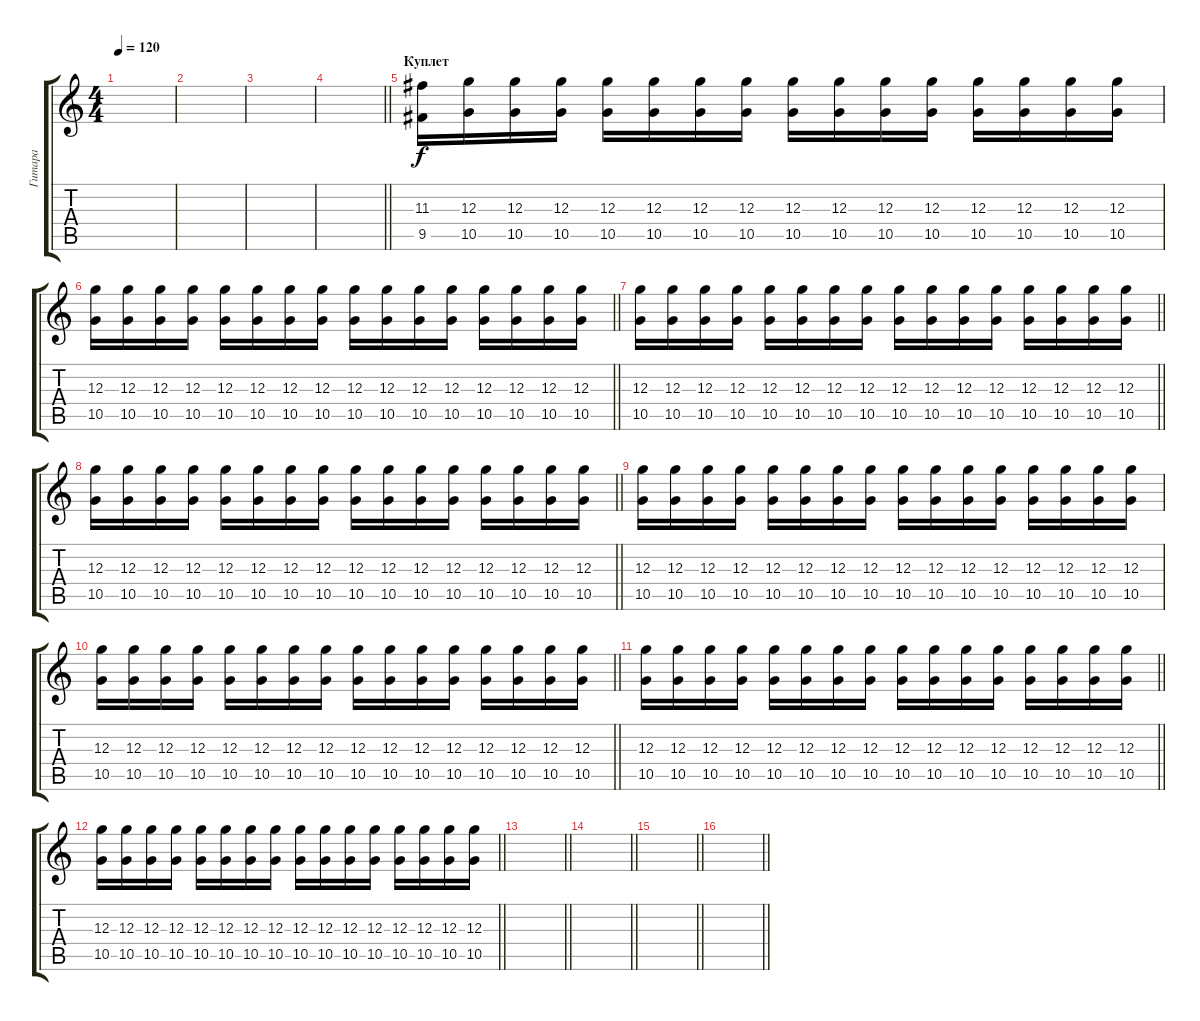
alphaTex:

\track ("Гитара" "Гитара") {instrument distortionguitar}
\staff {score tabs}
\tuning (E4 B3 G3 D3 A2 E2) {hide}
\ts (4 4)
\tempo 120
\clef g2
\ks c
|
|
|
\barLineRight lightlight
|
\section ("" "Куплет")
(11.3 9.5).16 (12.3 10.5).16 (12.3 10.5).16 (12.3 10.5).16 (12.3 10.5).16 (12.3 10.5).16 (12.3 10.5).16 (12.3 10.5).16 (12.3 10.5).16 (12.3 10.5).16 (12.3 10.5).16 (12.3 10.5).16 (12.3 10.5).16 (12.3 10.5).16 (12.3 10.5).16 (12.3 10.5).16 |
\barLineRight lightlight
(12.3 10.5).16 (12.3 10.5).16 (12.3 10.5).16 (12.3 10.5).16 (12.3 10.5).16 (12.3 10.5).16 (12.3 10.5).16 (12.3 10.5).16 (12.3 10.5).16 (12.3 10.5).16 (12.3 10.5).16 (12.3 10.5).16 (12.3 10.5).16 (12.3 10.5).16 (12.3 10.5).16 (12.3 10.5).16 |
\barLineRight lightlight
(12.3 10.5).16 (12.3 10.5).16 (12.3 10.5).16 (12.3 10.5).16 (12.3 10.5).16 (12.3 10.5).16 (12.3 10.5).16 (12.3 10.5).16 (12.3 10.5).16 (12.3 10.5).16 (12.3 10.5).16 (12.3 10.5).16 (12.3 10.5).16 (12.3 10.5).16 (12.3 10.5).16 (12.3 10.5).16 |
\barLineRight lightlight
(12.3 10.5).16 (12.3 10.5).16 (12.3 10.5).16 (12.3 10.5).16 (12.3 10.5).16 (12.3 10.5).16 (12.3 10.5).16 (12.3 10.5).16 (12.3 10.5).16 (12.3 10.5).16 (12.3 10.5).16 (12.3 10.5).16 (12.3 10.5).16 (12.3 10.5).16 (12.3 10.5).16 (12.3 10.5).16 |
(12.3 10.5).16 (12.3 10.5).16 (12.3 10.5).16 (12.3 10.5).16 (12.3 10.5).16 (12.3 10.5).16 (12.3 10.5).16 (12.3 10.5).16 (12.3 10.5).16 (12.3 10.5).16 (12.3 10.5).16 (12.3 10.5).16 (12.3 10.5).16 (12.3 10.5).16 (12.3 10.5).16 (12.3 10.5).16 |
\barLineRight lightlight
(12.3 10.5).16 (12.3 10.5).16 (12.3 10.5).16 (12.3 10.5).16 (12.3 10.5).16 (12.3 10.5).16 (12.3 10.5).16 (12.3 10.5).16 (12.3 10.5).16 (12.3 10.5).16 (12.3 10.5).16 (12.3 10.5).16 (12.3 10.5).16 (12.3 10.5).16 (12.3 10.5).16 (12.3 10.5).16 |
\barLineRight lightlight
(12.3 10.5).16 (12.3 10.5).16 (12.3 10.5).16 (12.3 10.5).16 (12.3 10.5).16 (12.3 10.5).16 (12.3 10.5).16 (12.3 10.5).16 (12.3 10.5).16 (12.3 10.5).16 (12.3 10.5).16 (12.3 10.5).16 (12.3 10.5).16 (12.3 10.5).16 (12.3 10.5).16 (12.3 10.5).16 |
\barLineRight lightlight
(12.3 10.5).16 (12.3 10.5).16 (12.3 10.5).16 (12.3 10.5).16 (12.3 10.5).16 (12.3 10.5).16 (12.3 10.5).16 (12.3 10.5).16 (12.3 10.5).16 (12.3 10.5).16 (12.3 10.5).16 (12.3 10.5).16 (12.3 10.5).16 (12.3 10.5).16 (12.3 10.5).16 (12.3 10.5).16 |
\barLineRight lightlight
|
\barLineRight lightlight
|
\barLineRight lightlight
|
\barLineRight lightlight
